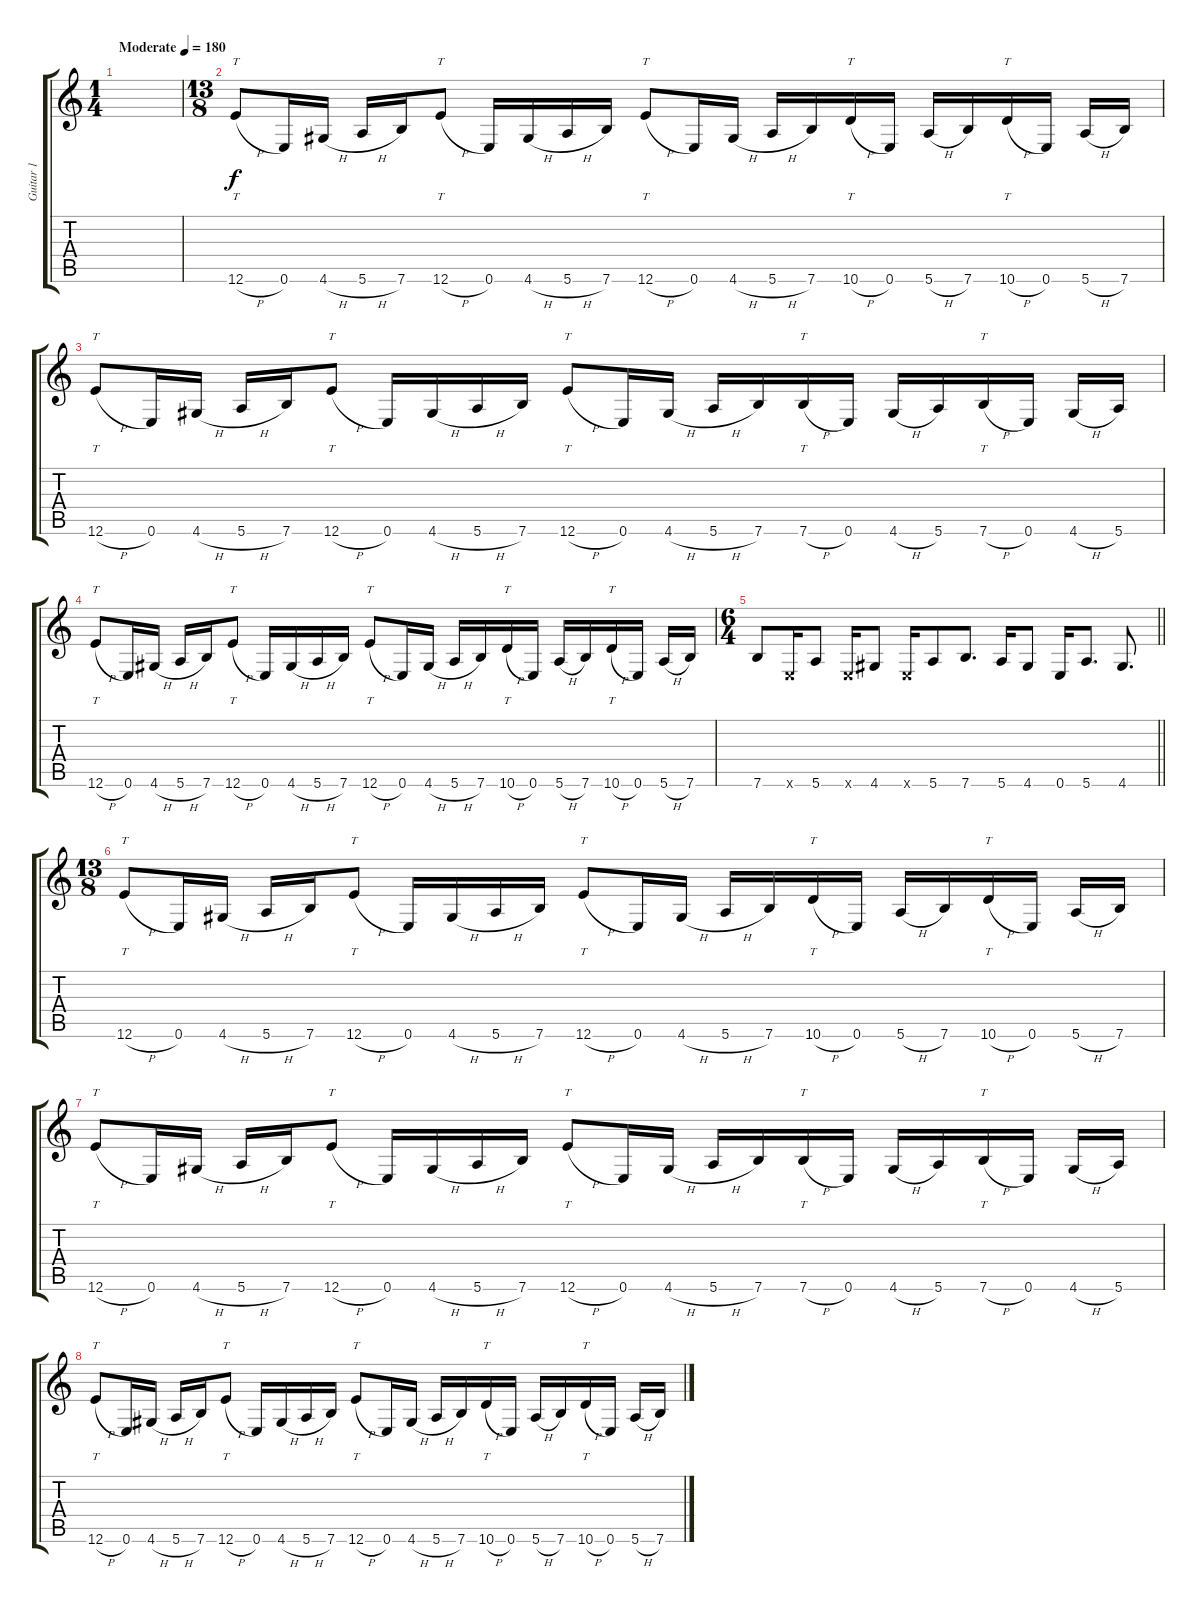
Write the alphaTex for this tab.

\track ("Guitar 1" "Guitar 1") {instrument distortionguitar}
\staff {score tabs}
\tuning (E4 B3 G3 D3 A2 E2) {hide}
\ts (1 4)
\tempo (180 "Moderate")
\clef g2
\ks c
|
\ts (13 8)
12.6{h}.8{tt} 0.6.16 4.6{h}.16 5.6{h}.16 7.6.16 12.6{h}.8{tt} 0.6.16 4.6{h}.16 5.6{h}.16 7.6.16 12.6{h}.8{tt} 0.6.16 4.6{h}.16 5.6{h}.16 7.6.16 10.6{h}.16{tt} 0.6.16 5.6{h}.16 7.6.16 10.6{h}.16{tt} 0.6.16 5.6{h}.16 7.6.16 |
12.6{h}.8{tt} 0.6.16 4.6{h}.16 5.6{h}.16 7.6.16 12.6{h}.8{tt} 0.6.16 4.6{h}.16 5.6{h}.16 7.6.16 12.6{h}.8{tt} 0.6.16 4.6{h}.16 5.6{h}.16 7.6.16 7.6{h}.16{tt} 0.6.16 4.6{h}.16 5.6.16 7.6{h}.16{tt} 0.6.16 4.6{h}.16 5.6.16 |
12.6{h}.8{tt} 0.6.16 4.6{h}.16 5.6{h}.16 7.6.16 12.6{h}.8{tt} 0.6.16 4.6{h}.16 5.6{h}.16 7.6.16 12.6{h}.8{tt} 0.6.16 4.6{h}.16 5.6{h}.16 7.6.16 10.6{h}.16{tt} 0.6.16 5.6{h}.16 7.6.16 10.6{h}.16{tt} 0.6.16 5.6{h}.16 7.6.16 |
\ts (6 4)
\barLineRight lightlight
7.6.8 0.6{x}.16 5.6.8 0.6{x}.16 4.6.8 0.6{x}.16 5.6.8 7.6.8{d} 5.6.16 4.6.8 0.6.16 5.6.8{d} 4.6.8{d} |
\ts (13 8)
12.6{h}.8{tt} 0.6.16 4.6{h}.16 5.6{h}.16 7.6.16 12.6{h}.8{tt} 0.6.16 4.6{h}.16 5.6{h}.16 7.6.16 12.6{h}.8{tt} 0.6.16 4.6{h}.16 5.6{h}.16 7.6.16 10.6{h}.16{tt} 0.6.16 5.6{h}.16 7.6.16 10.6{h}.16{tt} 0.6.16 5.6{h}.16 7.6.16 |
12.6{h}.8{tt} 0.6.16 4.6{h}.16 5.6{h}.16 7.6.16 12.6{h}.8{tt} 0.6.16 4.6{h}.16 5.6{h}.16 7.6.16 12.6{h}.8{tt} 0.6.16 4.6{h}.16 5.6{h}.16 7.6.16 7.6{h}.16{tt} 0.6.16 4.6{h}.16 5.6.16 7.6{h}.16{tt} 0.6.16 4.6{h}.16 5.6.16 |
12.6{h}.8{tt} 0.6.16 4.6{h}.16 5.6{h}.16 7.6.16 12.6{h}.8{tt} 0.6.16 4.6{h}.16 5.6{h}.16 7.6.16 12.6{h}.8{tt} 0.6.16 4.6{h}.16 5.6{h}.16 7.6.16 10.6{h}.16{tt} 0.6.16 5.6{h}.16 7.6.16 10.6{h}.16{tt} 0.6.16 5.6{h}.16 7.6.16
